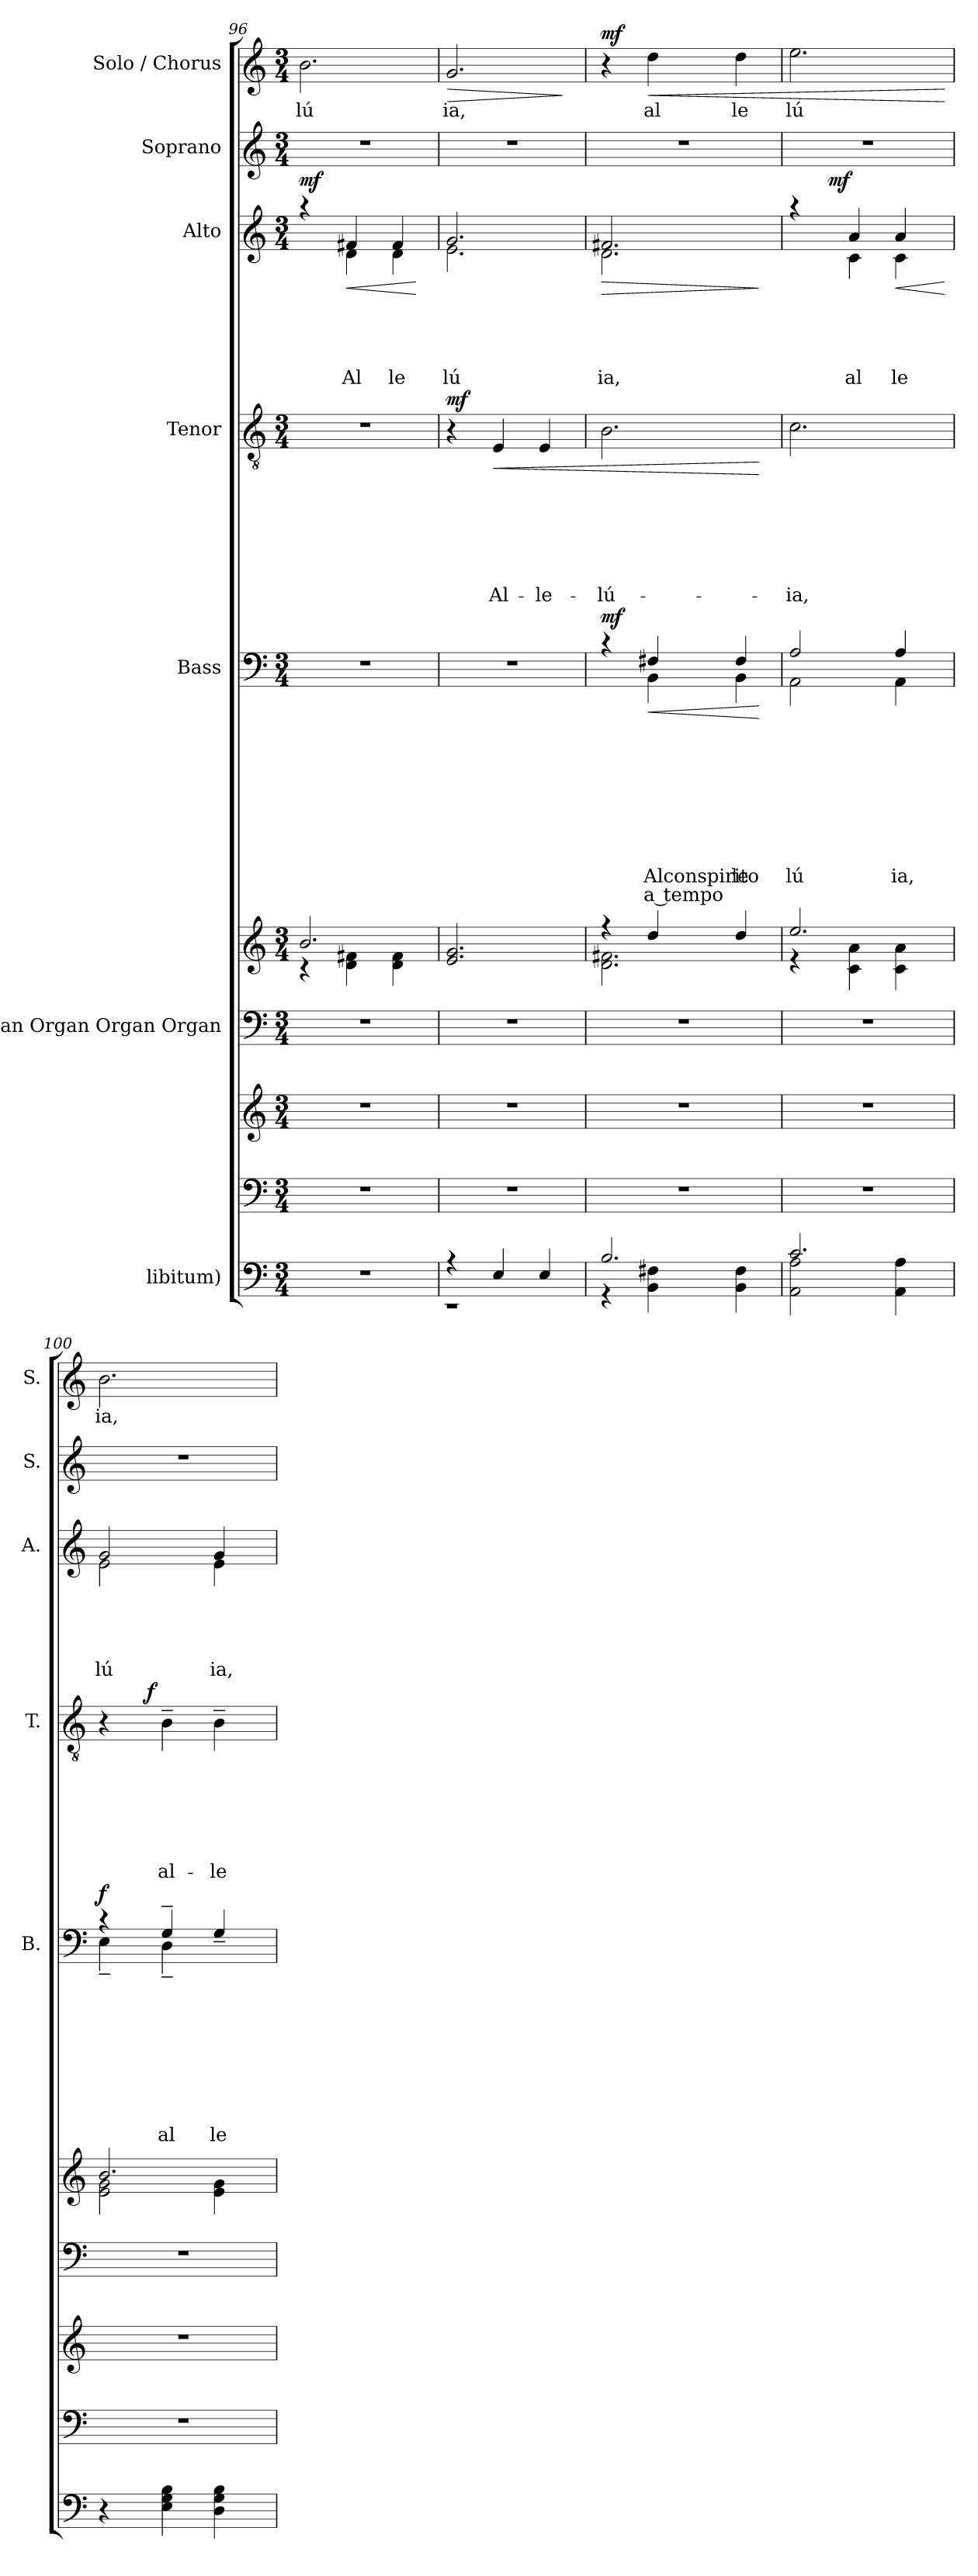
**kern	**kern	**kern	**kern	**kern	**kern	**text	**text	**text	**text	**text	**text	**text	**text	**text	**text	**dynam	**kern	**text	**text	**text	**text	**text	**text	**text	**dynam	**kern	**text	**text	**text	**text	**text	**dynam	**kern	**kern	**text	**dynam
*part9	*part8	*part7	*part6	*part6	*part5	*part5	*part5	*part5	*part5	*part5	*part5	*part5	*part5	*part5	*part5	*part5	*part4	*part4	*part4	*part4	*part4	*part4	*part4	*part4	*part4	*part3	*part3	*part3	*part3	*part3	*part3	*part3	*part2	*part1	*part1	*part1
*staff10	*staff9	*staff8	*staff7	*staff6	*staff5	*staff5	*staff5	*staff5	*staff5	*staff5	*staff5	*staff5	*staff5	*staff5	*staff5	*staff5	*staff4	*staff4	*staff4	*staff4	*staff4	*staff4	*staff4	*staff4	*staff4	*staff3	*staff3	*staff3	*staff3	*staff3	*staff3	*staff3	*staff2	*staff1	*staff1	*staff1
*I"libitum)	*	*	*I"Organ Organ Organ Organ	*	*I"Bass	*	*	*	*	*	*	*	*	*	*	*	*I"Tenor	*	*	*	*	*	*	*	*	*I"Alto	*	*	*	*	*	*	*I"Soprano	*I"Solo / Chorus	*	*
*	*	*	*	*	*I'B.	*	*	*	*	*	*	*	*	*	*	*	*I'T.	*	*	*	*	*	*	*	*	*I'A.	*	*	*	*	*	*	*I'S.	*I'S.	*	*
*clefF4	*clefF4	*clefG2	*clefF4	*clefG2	*clefF4	*	*	*	*	*	*	*	*	*	*	*	*clefGv2	*	*	*	*	*	*	*	*	*clefG2	*	*	*	*	*	*	*clefG2	*clefG2	*	*
*k[]	*k[]	*k[]	*k[]	*k[]	*k[]	*	*	*	*	*	*	*	*	*	*	*	*k[]	*	*	*	*	*	*	*	*	*k[]	*	*	*	*	*	*	*k[]	*k[]	*	*
*C:	*C:	*C:	*C:	*C:	*C:	*	*	*	*	*	*	*	*	*	*	*	*C:	*	*	*	*	*	*	*	*	*C:	*	*	*	*	*	*	*C:	*C:	*	*
*M3/4	*M3/4	*M3/4	*M3/4	*M3/4	*M3/4	*	*	*	*	*	*	*	*	*	*	*	*M3/4	*	*	*	*	*	*	*	*	*M3/4	*	*	*	*	*	*	*M3/4	*M3/4	*	*
=96	=96	=96	=96	=96	=96	=96	=96	=96	=96	=96	=96	=96	=96	=96	=96	=96	=96	=96	=96	=96	=96	=96	=96	=96	=96	=96	=96	=96	=96	=96	=96	=96	=96	=96	=96	=96
!LO:N:vis=1	!	!	!	!	!LO:N:vis=1	!	!	!	!	!	!	!	!	!	!	!	!LO:N:vis=1	!	!	!	!	!	!	!	!	!	!	!	!	!	!	!LO:DY:a	!	!	!LO:LY:b	!
*	*	*	*	*^	*	*	*	*	*	*	*	*	*	*	*	*	*	*	*	*	*	*	*	*	*	*^	*	*	*	*	*	*	*	*	*	*
2.r	2.r	2.r	2.r	2.b/	4rc	2.r	.	.	.	.	.	.	.	.	.	.	.	2.r	.	.	.	.	.	.	.	.	4raa	4ryy	.	.	.	.	.	mf	2.r	2.b\	lú	.
!	!	!	!	!	!	!	!	!	!	!	!	!	!	!	!	!	!	!	!	!	!	!	!	!	!	!	!	!	!	!	!	!	!LO:LY:b	!LO:HP:b	!	!	!	!
.	.	.	.	.	4d\ 4f#X\	.	.	.	.	.	.	.	.	.	.	.	.	.	.	.	.	.	.	.	.	.	4f#X/	4d\	.	.	.	.	Al	<	.	.	.	.
!	!	!	!	!	!	!	!	!	!	!	!	!	!	!	!	!	!	!	!	!	!	!	!	!	!	!	!	!	!	!	!	!	!LO:LY:b	!	!	!	!	!
.	.	.	.	.	4d\ 4f#\	.	.	.	.	.	.	.	.	.	.	.	.	.	.	.	.	.	.	.	.	.	4f#/	4d\	.	.	.	.	le	.	.	.	.	.
*	*	*	*	*v	*v	*	*	*	*	*	*	*	*	*	*	*	*	*	*	*	*	*	*	*	*	*	*v	*v	*	*	*	*	*	*	*	*	*	*
.	.	.	.	.	.	.	.	.	.	.	.	.	.	.	.	.	.	.	.	.	.	.	.	.	.	.	.	.	.	.	.	[	.	.	.	.
=97	=97	=97	=97	=97	=97	=97	=97	=97	=97	=97	=97	=97	=97	=97	=97	=97	=97	=97	=97	=97	=97	=97	=97	=97	=97	=97	=97	=97	=97	=97	=97	=97	=97	=97	=97	=97
*^	*	*	*	*	*	*	*	*	*	*	*	*	*	*	*	*	*	*	*	*	*	*	*	*	*	*	*	*	*	*	*	*	*	*	*	*
!	!LO:N:vis=1	!	!	!	!	!LO:N:vis=1	!	!	!	!	!	!	!	!	!	!	!	!	!	!	!	!	!	!	!	!LO:DY:a	!	!	!	!	!	!LO:LY:b	!	!	!	!LO:LY:b	!LO:HP:b
*	*	*	*	*	*	*	*	*	*	*	*	*	*	*	*	*	*	*	*	*	*	*	*	*	*	*	*^	*	*	*	*	*	*	*	*	*	*
4rA	2.rEE	2.r	2.r	2.r	2.e/ 2.g/	2.r	.	.	.	.	.	.	.	.	.	.	.	4r	.	.	.	.	.	.	.	mf	2.g/	2.e\	.	.	.	.	lú	.	2.r	2.g/	ia,	>
!	!	!	!	!	!	!	!	!	!	!	!	!	!	!	!	!	!	!	!	!	!	!	!	!	!LO:LY:b	!LO:HP:b	!	!	!	!	!	!	!	!	!	!	!	!
4E/	.	.	.	.	.	.	.	.	.	.	.	.	.	.	.	.	.	4E/	.	.	.	.	.	.	Al-	<	.	.	.	.	.	.	.	.	.	.	.	.
!	!	!	!	!	!	!	!	!	!	!	!	!	!	!	!	!	!	!	!	!	!	!	!	!	!LO:LY:b	!	!	!	!	!	!	!	!	!	!	!	!	!
4E/	.	.	.	.	.	.	.	.	.	.	.	.	.	.	.	.	.	4E/	.	.	.	.	.	.	-le-	.	.	.	.	.	.	.	.	.	.	.	.	.
*v	*v	*	*	*	*	*	*	*	*	*	*	*	*	*	*	*	*	*	*	*	*	*	*	*	*	*	*v	*v	*	*	*	*	*	*	*	*	*	*
.	.	.	.	.	.	.	.	.	.	.	.	.	.	.	.	.	.	.	.	.	.	.	.	.	.	.	.	.	.	.	.	.	.	.	.	]
=98	=98	=98	=98	=98	=98	=98	=98	=98	=98	=98	=98	=98	=98	=98	=98	=98	=98	=98	=98	=98	=98	=98	=98	=98	=98	=98	=98	=98	=98	=98	=98	=98	=98	=98	=98	=98
*^	*	*	*	*^	*^	*	*	*	*	*	*	*	*	*	*	*	*	*	*	*	*	*	*	*	*	*	*	*	*	*	*	*	*	*	*	*
!	!	!	!	!	!	!	!	!	!	!	!	!	!	!	!	!	!	!	!LO:DY:a	!	!	!	!	!	!	!	!LO:LY:b	!	!	!	!	!	!	!LO:LY:b	!LO:HP:b	!	!	!	!LO:DY:a
*	*	*	*	*	*	*	*	*	*	*	*	*	*	*	*	*	*	*	*	*	*	*	*	*	*	*	*	*	*^	*	*	*	*	*	*	*	*	*	*
2.B/	4rGG	2.r	2.r	2.r	4rff	2.d\ 2.f#X\	4rc	4ryy	.	.	.	.	.	.	.	.	.	.	mf	2.B\	.	.	.	.	.	.	-lú-	.	2.f#X/	2.d\	.	.	.	.	ia,	>	2.r	4r	.	mf
!	!	!	!	!	!	!	!	!	!	!	!	!	!	!	!	!	!LO:LY:b	!LO:LY:b	!LO:HP:b	!	!	!	!	!	!	!	!	!	!	!	!	!	!	!	!	!	!	!	!LO:LY:b	!LO:HP:b
.	4BB\ 4F#X\	.	.	.	4dd/	.	4F#X/	4BB\	.	.	.	.	.	.	.	.	Alconspirito	a tempo	<	.	.	.	.	.	.	.	.	.	.	.	.	.	.	.	.	.	.	4dd\	al	<
!	!	!	!	!	!	!	!	!	!	!	!	!	!	!	!	!	!LO:LY:b	!	!	!	!	!	!	!	!	!	!	!	!	!	!	!	!	!	!	!	!	!	!LO:LY:b	!
.	4BB\ 4F#\	.	.	.	4dd/	.	4F#/	4BB\	.	.	.	.	.	.	.	.	le	.	.	.	.	.	.	.	.	.	.	.	.	.	.	.	.	.	.	.	.	4dd\	le	.
*	*	*	*	*	*v	*v	*	*	*	*	*	*	*	*	*	*	*	*	*	*	*	*	*	*	*	*	*	*	*v	*v	*	*	*	*	*	*	*	*	*	*
*v	*v	*	*	*	*	*v	*v	*	*	*	*	*	*	*	*	*	*	*	*	*	*	*	*	*	*	*	*	*	*	*	*	*	*	*	*	*	*	*
.	.	.	.	.	.	.	.	.	.	.	.	.	.	.	.	[	.	.	.	.	.	.	.	.	[	.	.	.	.	.	.	]	.	.	.	.
=99	=99	=99	=99	=99	=99	=99	=99	=99	=99	=99	=99	=99	=99	=99	=99	=99	=99	=99	=99	=99	=99	=99	=99	=99	=99	=99	=99	=99	=99	=99	=99	=99	=99	=99	=99	=99
*^	*	*	*	*^	*	*	*	*	*	*	*	*	*	*	*	*	*	*	*	*	*	*	*	*	*	*	*	*	*	*	*	*	*	*	*	*
!	!	!	!	!	!	!	!	!	!	!	!	!	!	!	!	!LO:LY:b	!	!	!	!	!	!	!	!	!	!LO:LY:b	!	!	!	!	!	!	!	!	!	!	!LO:LY:b	!
*	*	*	*	*	*	*	*^	*	*	*	*	*	*	*	*	*	*	*	*	*	*	*	*	*	*	*	*	*^	*	*	*	*	*	*	*	*	*	*
*	*	*	*	*	*	*	*	*	*	*	*	*	*	*	*	*	*	*	*	*	*	*	*	*	*	*	*	*	*	*^	*	*	*	*	*	*	*	*	*	*
2.c/	2AA\ 2A\	2.r	2.r	2.r	2.ee/	4re	2A/	2AA\	.	.	.	.	.	.	.	.	lú	.	.	2.c\	.	.	.	.	.	.	-ia,	.	4raa	4ryy	8.ryy	.	.	.	.	.	.	2.r	2.ee\	lú	.
!	!	!	!	!	!	!	!	!	!	!	!	!	!	!	!	!	!	!	!	!	!	!	!	!	!	!	!	!	!	!	!	!	!	!	!	!	!LO:DY:a	!	!	!	!
.	.	.	.	.	.	.	.	.	.	.	.	.	.	.	.	.	.	.	.	.	.	.	.	.	.	.	.	.	.	.	2ryy	.	.	.	.	.	mf	.	.	.	.
!	!	!	!	!	!	!	!	!	!	!	!	!	!	!	!	!	!	!	!	!	!	!	!	!	!	!	!	!	!	!	!	!	!	!	!	!LO:LY:b	!	!	!	!	!
.	.	.	.	.	.	4c\ 4a\	.	.	.	.	.	.	.	.	.	.	.	.	.	.	.	.	.	.	.	.	.	.	4c\	4a/	.	.	.	.	.	al	.	.	.	.	.
!	!	!	!	!	!	!	!	!	!	!	!	!	!	!	!	!	!LO:LY:b	!	!	!	!	!	!	!	!	!	!	!	!	!	!	!	!	!	!	!LO:LY:b	!LO:HP:b	!	!	!	!
.	4AA\ 4A\	.	.	.	.	4c\ 4a\	4A/	4AA\	.	.	.	.	.	.	.	.	ia,	.	.	.	.	.	.	.	.	.	.	.	4a/	4c\	.	.	.	.	.	le	<	.	.	.	.
.	.	.	.	.	.	.	.	.	.	.	.	.	.	.	.	.	.	.	.	.	.	.	.	.	.	.	.	.	.	.	16ryy	.	.	.	.	.	.	.	.	.	.
*	*	*	*	*	*v	*v	*	*	*	*	*	*	*	*	*	*	*	*	*	*	*	*	*	*	*	*	*	*	*	*	*	*	*	*	*	*	*	*	*	*	*
*v	*v	*	*	*	*	*v	*v	*	*	*	*	*	*	*	*	*	*	*	*	*	*	*	*	*	*	*	*	*	*	*	*	*	*	*	*	*	*	*	*	*
.	.	.	.	.	.	.	.	.	.	.	.	.	.	.	.	.	.	.	.	.	.	.	.	.	.	.	.	.	.	.	.	.	.	[	.	.	.	[
=100	=100	=100	=100	=100	=100	=100	=100	=100	=100	=100	=100	=100	=100	=100	=100	=100	=100	=100	=100	=100	=100	=100	=100	=100	=100	=100	=100	=100	=100	=100	=100	=100	=100	=100	=100	=100	=100	=100
*	*	*	*	*^	*^	*	*	*	*	*	*	*	*	*	*	*	*	*	*	*	*	*	*	*	*	*	*	*	*	*	*	*	*	*	*	*	*	*
!	!	!	!	!	!	!	!	!	!	!	!	!	!	!	!	!	!	!LO:DY:a	!	!	!	!	!	!	!	!	!	!	!	!	!	!	!	!	!LO:LY:b	!	!	!	!LO:LY:b	!
*	*	*	*	*	*	*	*	*	*	*	*	*	*	*	*	*	*	*	*^	*	*	*	*	*	*	*	*	*	*v	*v	*	*	*	*	*	*	*	*	*	*
4r	2.r	2.r	2.r	2.b/	2e\ 2g\	4rc	4E~<\	.	.	.	.	.	.	.	.	.	.	f	4r	8..ryy	.	.	.	.	.	.	.	.	2g/	2e\	.	.	.	.	lú	.	2.r	2.b\	ia,	.
!	!	!	!	!	!	!	!	!	!	!	!	!	!	!	!	!	!	!	!	!	!	!	!	!	!	!	!	!LO:DY:a	!	!	!	!	!	!	!	!	!	!	!	!
.	.	.	.	.	.	.	.	.	.	.	.	.	.	.	.	.	.	.	.	2ryy	.	.	.	.	.	.	.	f	.	.	.	.	.	.	.	.	.	.	.	.
!	!	!	!	!	!	!	!	!	!	!	!	!	!	!	!	!LO:LY:b	!	!	!	!	!	!	!	!	!	!	!LO:LY:b	!	!	!	!	!	!	!	!	!	!	!	!	!
4E\ 4G\ 4B\	.	.	.	.	.	4G~>/	4D~<\	.	.	.	.	.	.	.	.	al	.	.	4B~>\	.	.	.	.	.	.	.	al-	.	.	.	.	.	.	.	.	.	.	.	.	.
!	!	!	!	!	!	!	!	!	!	!	!	!	!	!	!	!LO:LY:b	!	!	!	!	!	!	!	!	!	!	!LO:LY:b	!	!	!	!	!	!	!	!LO:LY:b	!	!	!	!	!
4D\ 4G\ 4B\	.	.	.	.	4e\ 4g\	4G~>/	4ryy	.	.	.	.	.	.	.	.	le	.	.	4B~>\	.	.	.	.	.	.	.	-le-	.	4g/	4e\	.	.	.	.	ia,	.	.	.	.	.
.	.	.	.	.	.	.	.	.	.	.	.	.	.	.	.	.	.	.	.	32ryy	.	.	.	.	.	.	.	.	.	.	.	.	.	.	.	.	.	.	.	.
*	*	*	*	*v	*v	*	*	*	*	*	*	*	*	*	*	*	*	*	*v	*v	*	*	*	*	*	*	*	*	*v	*v	*	*	*	*	*	*	*	*	*	*
*	*	*	*	*	*v	*v	*	*	*	*	*	*	*	*	*	*	*	*	*	*	*	*	*	*	*	*	*	*	*	*	*	*	*	*	*	*	*
=	=	=	=	=	=	=	=	=	=	=	=	=	=	=	=	=	=	=	=	=	=	=	=	=	=	=	=	=	=	=	=	=	=	=	=	=
*-	*-	*-	*-	*-	*-	*-	*-	*-	*-	*-	*-	*-	*-	*-	*-	*-	*-	*-	*-	*-	*-	*-	*-	*-	*-	*-	*-	*-	*-	*-	*-	*-	*-	*-	*-	*-
